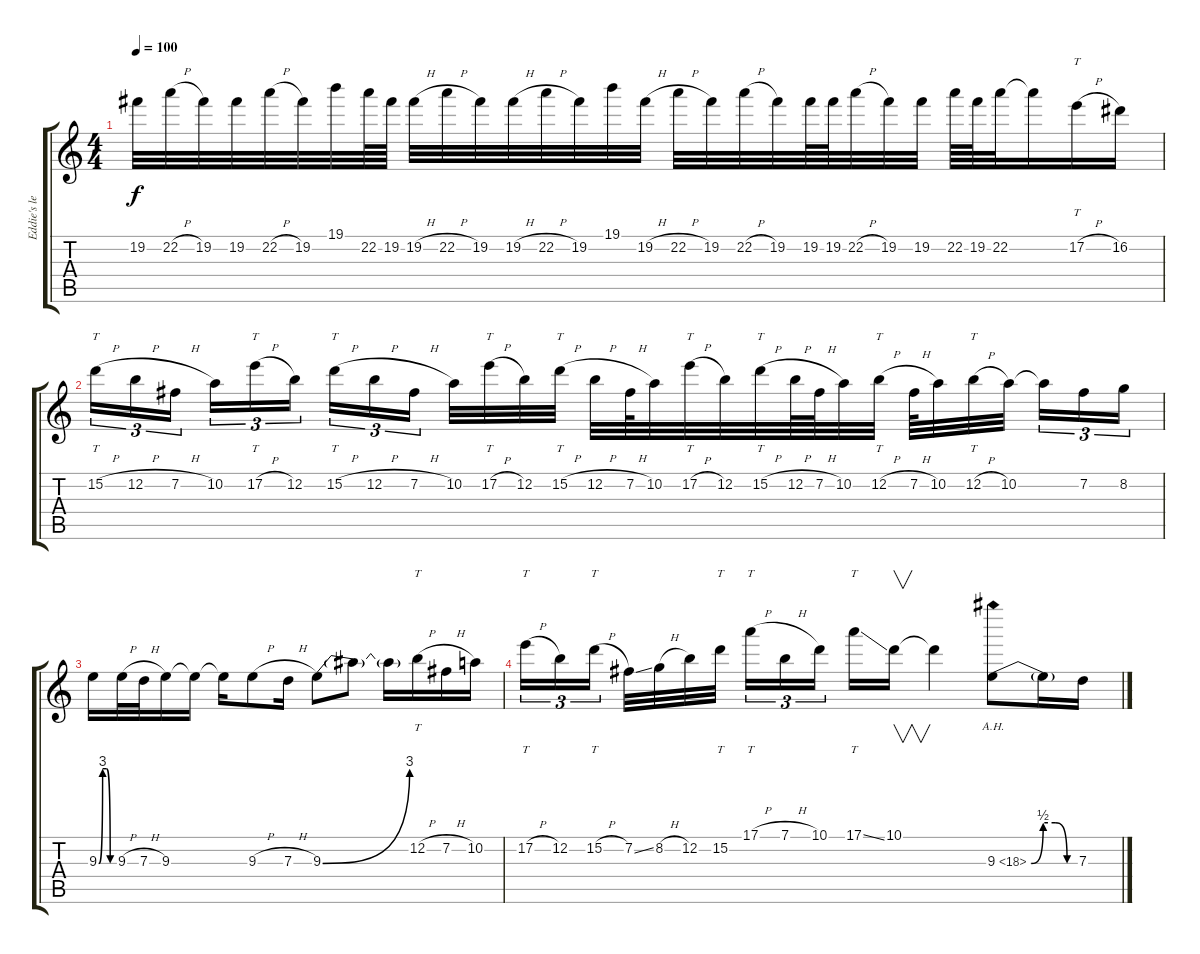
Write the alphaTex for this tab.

\track ("Eddie's leads" "Eddie's le") {instrument distortionguitar}
\staff {score tabs}
\tuning (E4 B3 G3 D3 A2 E2) {hide}
\ts (4 4)
\tempo 100
\clef g2
\ks c
19.2.32{dy f} 22.2{h}.32 19.2.32 19.2.32 22.2{h}.32 19.2.32 19.1.32 22.2.64 19.2.64 19.2{h}.32 22.2{h}.32 19.2.32 19.2{h}.32 22.2{h}.32 19.2.32 19.1.32 19.2{h}.32 22.2{h}.32 19.2.32 22.2{h}.32 19.2.32 19.2.64 19.2.64 22.2{h}.32 19.2.32 19.2.32 22.2.64 19.2.64 22.2.32 22.2{t}.16 17.2{h}.16{tt} 16.2.16 |
15.2{h}.16{tt tu (3 2)} 12.2{h}.16{tu (3 2)} 7.2{h}.16{tu (3 2)} 10.2.16{tu (3 2)} 17.2{h}.16{tt tu (3 2)} 12.2.16{tu (3 2)} 15.2{h}.16{tt tu (3 2)} 12.2{h}.16{tu (3 2)} 7.2{h}.16{tu (3 2)} 10.2.32 17.2{h}.32{tt} 12.2.32 15.2{h}.32{tt} 12.2{h}.32 7.2{h}.64 10.2.32 17.2{h}.32{tt} 12.2.32 15.2{h}.32{tt} 12.2{h}.64 7.2{h}.64 10.2.32 12.2{h}.32{tt} 7.2{h}.64 10.2.32 12.2{h}.32{tt} 10.2.32 10.2{t}.16{tu (3 2)} 7.2.16{tu (3 2)} 8.2.16{tu (3 2)} |
9.3{be (custom 0 0 15 12 30 12 45 0 60 0)}.16 9.3{h}.32 7.3{h}.32 9.3.16 9.3{t}.16 9.3{t}.16 9.3{h}.8 7.3{h}.16 9.3{be (bend 0 0 60 12)}.8 9.3{t}.8 9.3{t}.16 12.2{h}.16{tt} 7.2{h}.16 10.2.16 |
17.2{h}.16{tt tu (3 2)} 12.2.16{tu (3 2)} 15.2{h}.16{tt tu (3 2)} 7.2{ss}.32 8.2{h}.32 12.2.32 15.2.32{tt} 17.1{h}.16{tt tu (3 2)} 7.1{h}.16{tu (3 2)} 10.1.16{tu (3 2)} 17.1{ss}.16{tt} 10.1.16{v} 10.1{t}.4 9.3{be (custom 0 0 15 2 30 2 45 0 60 0) ah 9}.8 9.3{t}.16 7.3.16
